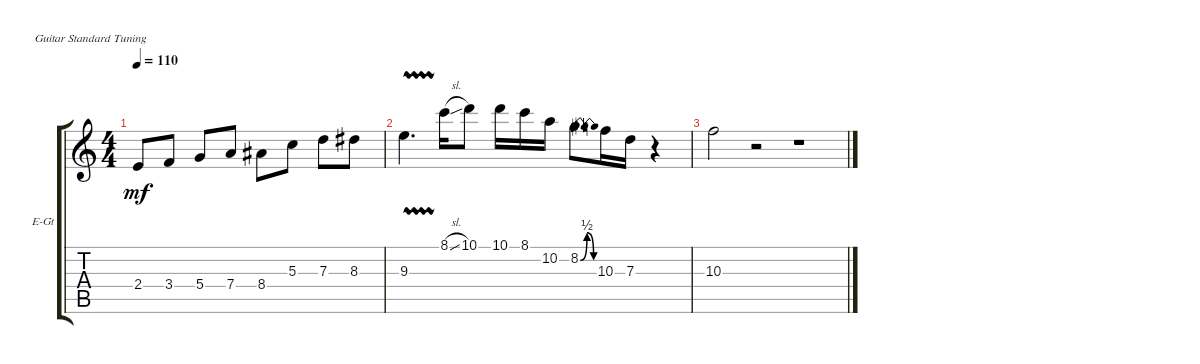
\defaultSystemsLayout 4
\bracketExtendMode groupsimilarinstruments
\firstSystemTrackNameOrientation horizontal
\otherSystemsTrackNameOrientation horizontal
\track ("Richie Sambora" "E-Gt") {instrument overdrivenguitar}
\staff {score tabs}
\tuning (E4 B3 G3 D3 A2 E2)
\ts (4 4)
\tempo 110
\clef g2
\ks c
2.4.8{dy mf} 3.4.8 5.4.8 7.4.8 8.4.8 5.3.8 7.3.8 8.3.8 |
9.3{vw}.4{d} 8.1{sl}.16 10.1.8 10.1.16 8.1.16 10.2.16 8.2{be (bendrelease 0 0 10.2 2 17.4 2 30 0)}.8 10.3.16 7.3.16 r.4 |
10.3.2 r.2 r.1
